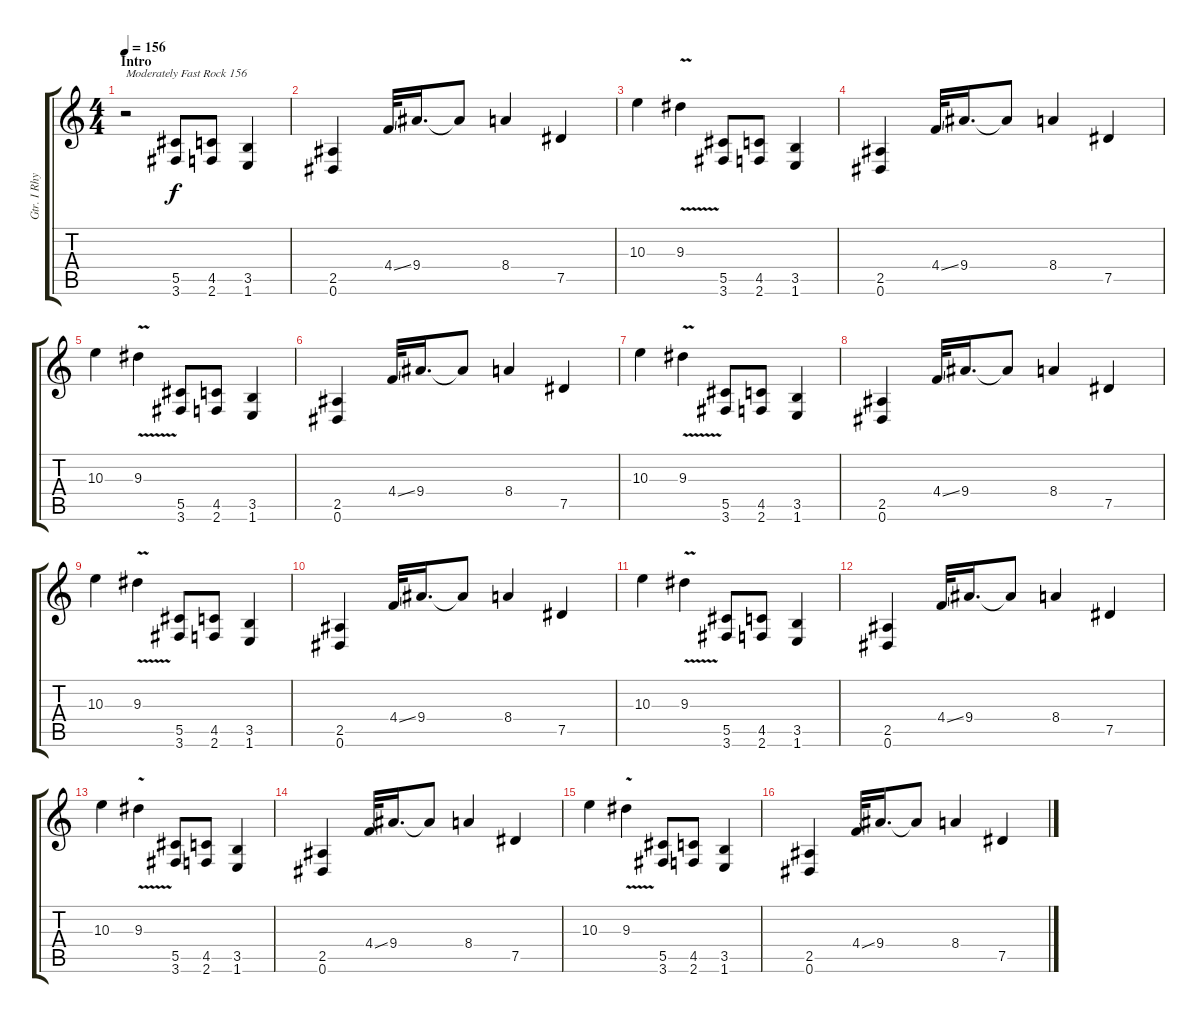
\track ("Gtr. I Rhytm" "Gtr. I Rhy") {instrument overdrivenguitar}
\staff {score tabs}
\tuning (Eb4 Bb3 Gb3 Db3 Ab2 Eb2) {hide}
\ts (4 4)
\section ("" "Intro")
\tempo 156
\clef g2
\ks c
r.2{txt "Moderately Fast Rock 156" dy f instrument overdrivenguitar} (5.5 3.6).8 (4.5 2.6).8 (3.5 1.6).4 |
(2.5 0.6).4 4.4{ss}.32 9.4.16{d} 9.4{t}.8 8.4.4 7.5.4 |
10.3.4 9.3{v}.4 (5.5 3.6).8 (4.5 2.6).8 (3.5 1.6).4 |
(2.5 0.6).4 4.4{ss}.32 9.4.16{d} 9.4{t}.8 8.4.4 7.5.4 |
10.3.4 9.3{v}.4 (5.5 3.6).8 (4.5 2.6).8 (3.5 1.6).4 |
(2.5 0.6).4 4.4{ss}.32 9.4.16{d} 9.4{t}.8 8.4.4 7.5.4 |
10.3.4 9.3{v}.4 (5.5 3.6).8 (4.5 2.6).8 (3.5 1.6).4 |
(2.5 0.6).4 4.4{ss}.32 9.4.16{d} 9.4{t}.8 8.4.4 7.5.4 |
10.3.4 9.3{v}.4 (5.5 3.6).8 (4.5 2.6).8 (3.5 1.6).4 |
(2.5 0.6).4 4.4{ss}.32 9.4.16{d} 9.4{t}.8 8.4.4 7.5.4 |
10.3.4 9.3{v}.4 (5.5 3.6).8 (4.5 2.6).8 (3.5 1.6).4 |
(2.5 0.6).4 4.4{ss}.32 9.4.16{d} 9.4{t}.8 8.4.4 7.5.4 |
10.3.4 9.3{v}.4 (5.5 3.6).8 (4.5 2.6).8 (3.5 1.6).4 |
(2.5 0.6).4 4.4{ss}.32 9.4.16{d} 9.4{t}.8 8.4.4 7.5.4 |
10.3.4 9.3{v}.4 (5.5 3.6).8 (4.5 2.6).8 (3.5 1.6).4 |
(2.5 0.6).4 4.4{ss}.32 9.4.16{d} 9.4{t}.8 8.4.4 7.5.4
